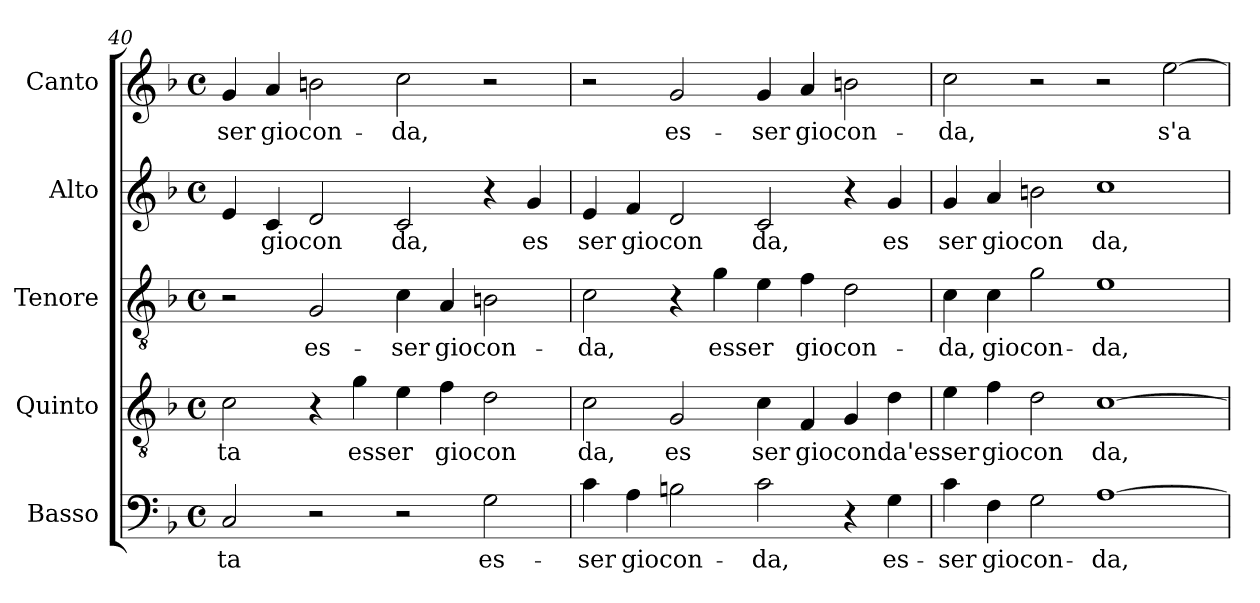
**kern	**text	**kern	**text	**kern	**text	**kern	**text	**kern	**text
*part5	*part5	*part4	*part4	*part3	*part3	*part2	*part2	*part1	*part1
*staff5	*staff5	*staff4	*staff4	*staff3	*staff3	*staff2	*staff2	*staff1	*staff1
*I"Basso	*	*I"Quinto	*	*I"Tenore	*	*I"Alto	*	*I"Canto	*
*I'Ch	*	*I'Ch	*	*I'Ch	*	*I'Ch	*	*I'Ch	*
*clefF4	*	*clefGv2	*	*clefGv2	*	*clefG2	*	*clefG2	*
*k[b-]	*	*k[b-]	*	*k[b-]	*	*k[b-]	*	*k[b-]	*
*F:	*	*F:	*	*F:	*	*F:	*	*F:	*
*M4/4	*	*M4/4	*	*M4/4	*	*M4/4	*	*M4/4	*
*met(c)	*	*met(c)	*	*met(c)	*	*met(c)	*	*met(c)	*
=40	=40	=40	=40	=40	=40	=40	=40	=40	=40
!	!LO:LY:b:cj	!	!LO:LY:b:cj	!	!	!	!	!	!LO:LY:b:cj
2C/	-ta	2c\	ta	2r	.	4e/	.	4g/	-ser
!	!	!	!	!	!	!	!LO:LY:b	!	!LO:LY:b
.	.	.	.	.	.	4c/	giocon	4a/	giocon-
!	!	!	!	!	!LO:LY:b:cj	!	!	!	!
2r	.	4r	.	2G/	es-	2d/	.	2bn\	.
!	!	!	!LO:LY:b	!	!	!	!	!	!
.	.	4g\	esser	.	.	.	.	.	.
!	!	!	!	!	!LO:LY:b:cj	!	!LO:LY:b:cj	!	!LO:LY:b:cj
2r	.	4e\	.	4c\	-ser	2c/	da,	2cc\	-da,
!	!	!	!LO:LY:b	!	!LO:LY:b	!	!	!	!
.	.	4f\	giocon	4A/	giocon-	.	.	.	.
!	!LO:LY:b:cj	!	!	!	!	!	!	!	!
2G\	es-	2d\	.	2Bn\	.	4r	.	2r	.
!	!	!	!	!	!	!	!LO:LY:b:cj	!	!
.	.	.	.	.	.	4g/	es	.	.
=41	=41	=41	=41	=41	=41	=41	=41	=41	=41
!	!LO:LY:b:cj	!	!LO:LY:b:cj	!	!LO:LY:b:cj	!	!LO:LY:b:cj	!	!
4c\	-ser	2c\	da,	2c\	-da,	4e/	ser	2r	.
!	!LO:LY:b	!	!	!	!	!	!LO:LY:b	!	!
4A\	giocon-	.	.	.	.	4f/	giocon	.	.
!	!	!	!LO:LY:b:cj	!	!	!	!	!	!LO:LY:b:cj
2Bn\	.	2G/	es	4r	.	2d/	.	2g/	es-
!	!	!	!	!	!LO:LY:b	!	!	!	!
.	.	.	.	4g\	esser	.	.	.	.
!	!LO:LY:b:cj	!	!LO:LY:b:cj	!	!	!	!LO:LY:b:cj	!	!LO:LY:b:cj
2c\	-da,	4c\	ser	4e\	.	2c/	da,	4g/	-ser
!	!	!	!LO:LY:b	!	!LO:LY:b	!	!	!	!LO:LY:b
.	.	4F/	gioconda'esser	4f\	giocon-	.	.	4a/	giocon-
4r	.	4G/	.	2d\	.	4r	.	2b\	.
!	!LO:LY:b:cj	!	!	!	!	!	!LO:LY:b:cj	!	!
4G\	es-	4d\	.	.	.	4g/	es	.	.
=42	=42	=42	=42	=42	=42	=42	=42	=42	=42
!	!LO:LY:b:cj	!	!	!	!LO:LY:b:cj	!	!LO:LY:b:cj	!	!LO:LY:b:cj
4c\	-ser	4e\	.	4c\	-da,	4g/	ser	2cc\	-da,
!	!LO:LY:b	!	!LO:LY:b	!	!LO:LY:b	!	!LO:LY:b	!	!
4F\	giocon-	4f\	giocon	4c\	giocon-	4a/	giocon	.	.
2G\	.	2d\	.	2g\	.	2bn\	.	2r	.
!	!LO:LY:b:cj	!	!LO:LY:b:cj	!	!LO:LY:b:cj	!	!LO:LY:b:cj	!	!
[>1A	-da,	[<1c	da,	1e	-da,	1cc	da,	2r	.
!	!	!	!	!	!	!	!	!	!LO:LY:b
.	.	.	.	.	.	.	.	[>2ee\	s'a
=	=	=	=	=	=	=	=	=	=
*-	*-	*-	*-	*-	*-	*-	*-	*-	*-
